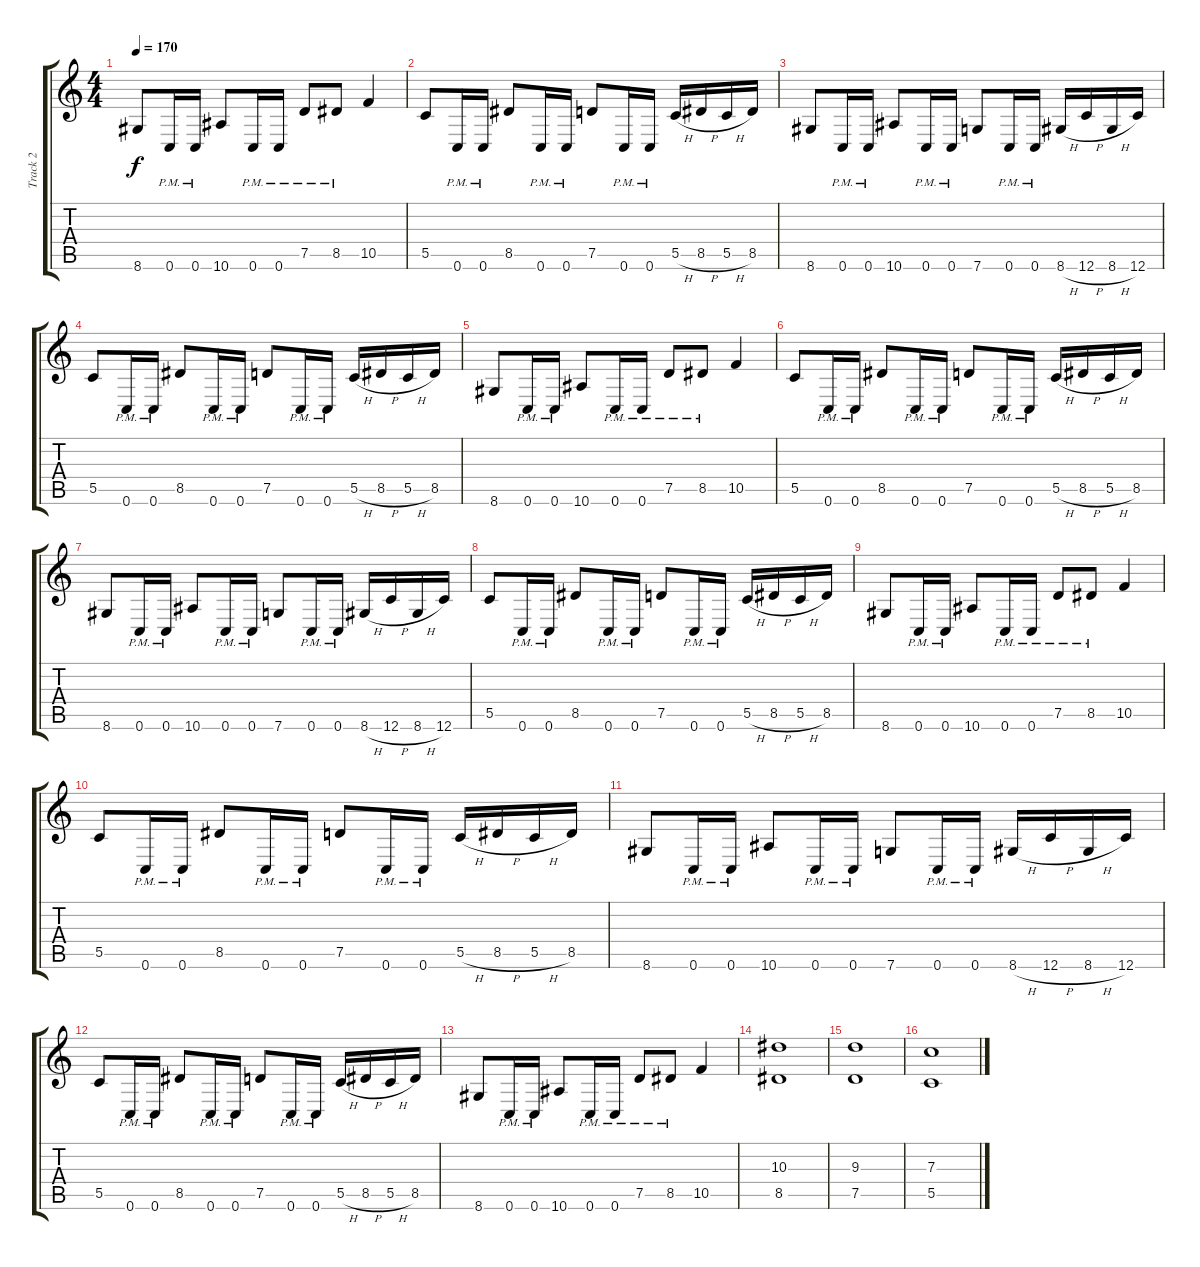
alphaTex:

\track ("Track 2" "Track 2") {instrument distortionguitar}
\staff {score tabs}
\tuning (D4 A3 F3 C3 G2 C2) {hide}
\ts (4 4)
\tempo 170
\clef g2
\ks c
8.6.8{dy f} 0.6{pm}.16 0.6{pm}.16 10.6.8 0.6{pm}.16 0.6{pm}.16 7.5{pm}.8 8.5{pm}.8 10.5.4 |
5.5.8 0.6{pm}.16 0.6{pm}.16 8.5.8 0.6{pm}.16 0.6{pm}.16 7.5.8 0.6{pm}.16 0.6{pm}.16 5.5{h}.16 8.5{h}.16 5.5{h}.16 8.5.16 |
8.6.8 0.6{pm}.16 0.6{pm}.16 10.6.8 0.6{pm}.16 0.6{pm}.16 7.6.8 0.6{pm}.16 0.6{pm}.16 8.6{h}.16 12.6{h}.16 8.6{h}.16 12.6.16 |
5.5.8 0.6{pm}.16 0.6{pm}.16 8.5.8 0.6{pm}.16 0.6{pm}.16 7.5.8 0.6{pm}.16 0.6{pm}.16 5.5{h}.16 8.5{h}.16 5.5{h}.16 8.5.16 |
8.6.8 0.6{pm}.16 0.6{pm}.16 10.6.8 0.6{pm}.16 0.6{pm}.16 7.5{pm}.8 8.5{pm}.8 10.5.4 |
5.5.8 0.6{pm}.16 0.6{pm}.16 8.5.8 0.6{pm}.16 0.6{pm}.16 7.5.8 0.6{pm}.16 0.6{pm}.16 5.5{h}.16 8.5{h}.16 5.5{h}.16 8.5.16 |
8.6.8 0.6{pm}.16 0.6{pm}.16 10.6.8 0.6{pm}.16 0.6{pm}.16 7.6.8 0.6{pm}.16 0.6{pm}.16 8.6{h}.16 12.6{h}.16 8.6{h}.16 12.6.16 |
5.5.8 0.6{pm}.16 0.6{pm}.16 8.5.8 0.6{pm}.16 0.6{pm}.16 7.5.8 0.6{pm}.16 0.6{pm}.16 5.5{h}.16 8.5{h}.16 5.5{h}.16 8.5.16 |
8.6.8 0.6{pm}.16 0.6{pm}.16 10.6.8 0.6{pm}.16 0.6{pm}.16 7.5{pm}.8 8.5{pm}.8 10.5.4 |
5.5.8 0.6{pm}.16 0.6{pm}.16 8.5.8 0.6{pm}.16 0.6{pm}.16 7.5.8 0.6{pm}.16 0.6{pm}.16 5.5{h}.16 8.5{h}.16 5.5{h}.16 8.5.16 |
8.6.8 0.6{pm}.16 0.6{pm}.16 10.6.8 0.6{pm}.16 0.6{pm}.16 7.6.8 0.6{pm}.16 0.6{pm}.16 8.6{h}.16 12.6{h}.16 8.6{h}.16 12.6.16 |
5.5.8 0.6{pm}.16 0.6{pm}.16 8.5.8 0.6{pm}.16 0.6{pm}.16 7.5.8 0.6{pm}.16 0.6{pm}.16 5.5{h}.16 8.5{h}.16 5.5{h}.16 8.5.16 |
8.6.8 0.6{pm}.16 0.6{pm}.16 10.6.8 0.6{pm}.16 0.6{pm}.16 7.5{pm}.8 8.5{pm}.8 10.5.4 |
(10.3 8.5).1 |
(9.3 7.5).1 |
(7.3 5.5).1
